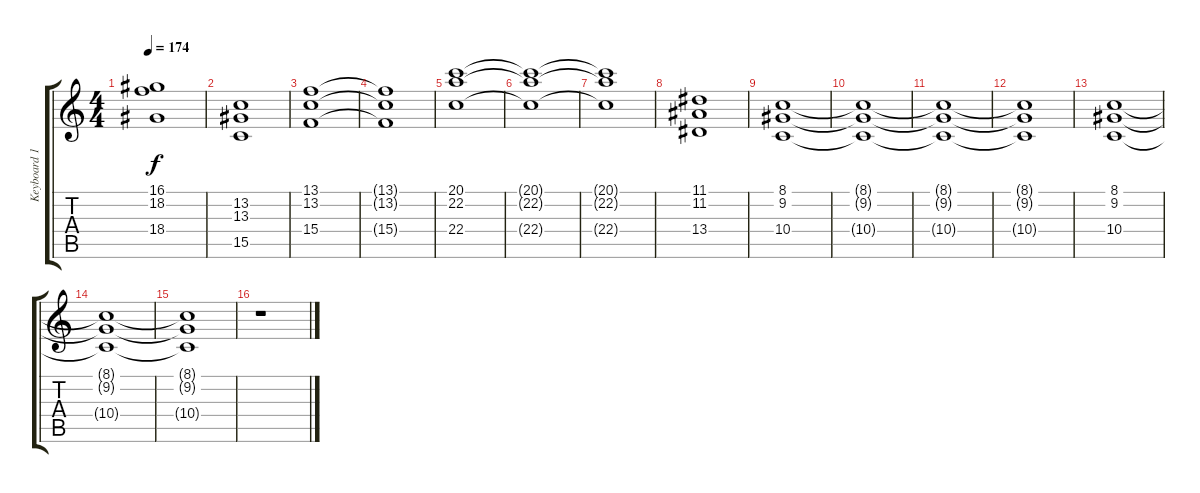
\track ("Keyboard 1." "Keyboard 1") {instrument fx5brightness}
\staff {score tabs}
\tuning (E4 B3 G3 D3 A2 E2) {hide}
\ts (4 4)
\tempo 174
\clef g2
\ks c
(16.1 18.2 18.4).1{dy f instrument churchorgan} |
(13.2 13.3 15.5).1 |
(13.1 13.2 15.4).1 |
(13.1{t} 13.2{t} 15.4{t}).1 |
(20.1 22.2 22.4).1 |
(20.1{t} 22.2{t} 22.4{t}).1 |
(20.1{t} 22.2{t} 22.4{t}).1 |
(11.1 11.2 13.4).1 |
(8.1 9.2 10.4).1 |
(8.1{t} 9.2{t} 10.4{t}).1 |
(8.1{t} 9.2{t} 10.4{t}).1 |
(8.1{t} 9.2{t} 10.4{t}).1 |
(8.1 9.2 10.4).1 |
(8.1{t} 9.2{t} 10.4{t}).1 |
(8.1{t} 9.2{t} 10.4{t}).1 |
r.1
